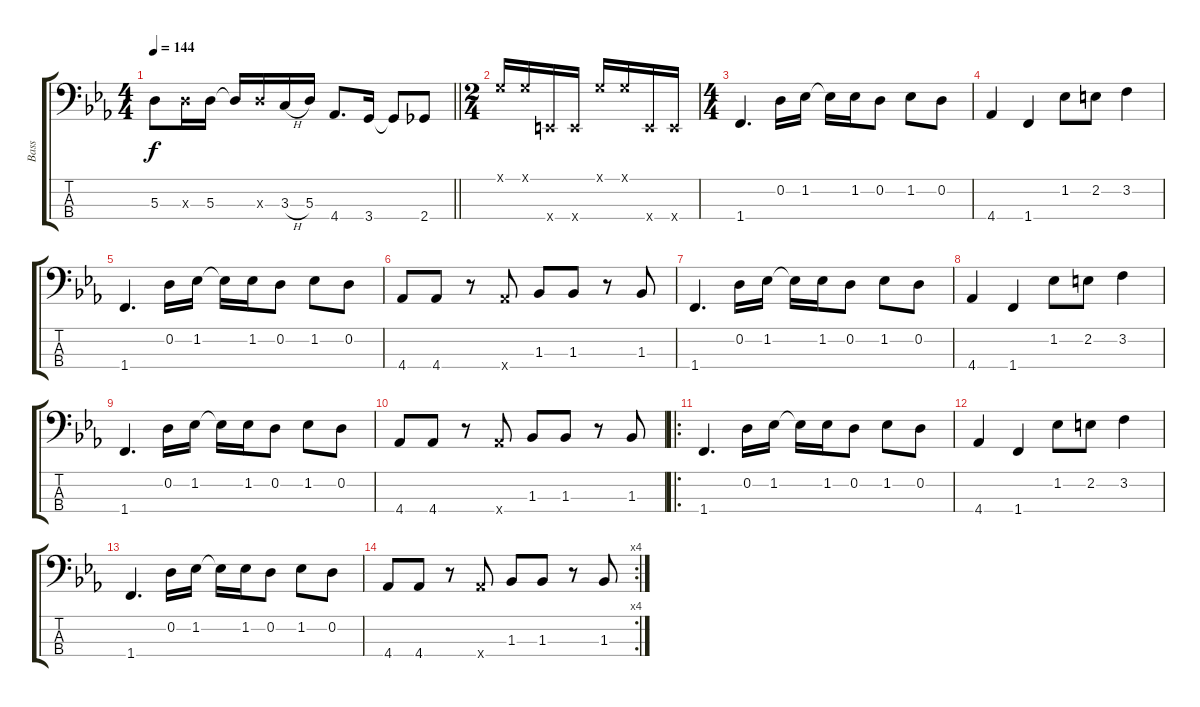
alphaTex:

\track ("Bass" "Bass") {instrument slapbass1}
\staff {score tabs}
\tuning (G2 D2 A1 E1) {hide}
\ts (4 4)
\tempo 144
\clef f4
\barLineRight lightlight
\ks eb
5.3.8{dy f} 5.3{x}.16 5.3.16 5.3{t}.16 5.3{x}.16 3.3{h}.16 5.3.16 4.4.8{d} 3.4.16 3.4{t}.8 2.4.8 |
\ts (2 4)
0.1{x}.16 0.1{x}.16 0.4{x}.16 0.4{x}.16 0.1{x}.16 0.1{x}.16 0.4{x}.16 0.4{x}.16 |
\ts (4 4)
1.4.4{d} 0.2.16 1.2.16 1.2{t}.16 1.2.16 0.2.8 1.2.8 0.2.8 |
4.4.4 1.4.4 1.2.8 2.2.8 3.2.4 |
1.4.4{d} 0.2.16 1.2.16 1.2{t}.16 1.2.16 0.2.8 1.2.8 0.2.8 |
4.4.8 4.4.8 r.8 4.4{x}.8 1.3.8 1.3.8 r.8 1.3.8 |
1.4.4{d} 0.2.16 1.2.16 1.2{t}.16 1.2.16 0.2.8 1.2.8 0.2.8 |
4.4.4 1.4.4 1.2.8 2.2.8 3.2.4 |
1.4.4{d} 0.2.16 1.2.16 1.2{t}.16 1.2.16 0.2.8 1.2.8 0.2.8 |
4.4.8 4.4.8 r.8 4.4{x}.8 1.3.8 1.3.8 r.8 1.3.8 |
\ro
1.4.4{d} 0.2.16 1.2.16 1.2{t}.16 1.2.16 0.2.8 1.2.8 0.2.8 |
4.4.4 1.4.4 1.2.8 2.2.8 3.2.4 |
1.4.4{d} 0.2.16 1.2.16 1.2{t}.16 1.2.16 0.2.8 1.2.8 0.2.8 |
\rc 4
4.4.8 4.4.8 r.8 4.4{x}.8 1.3.8 1.3.8 r.8 1.3.8
